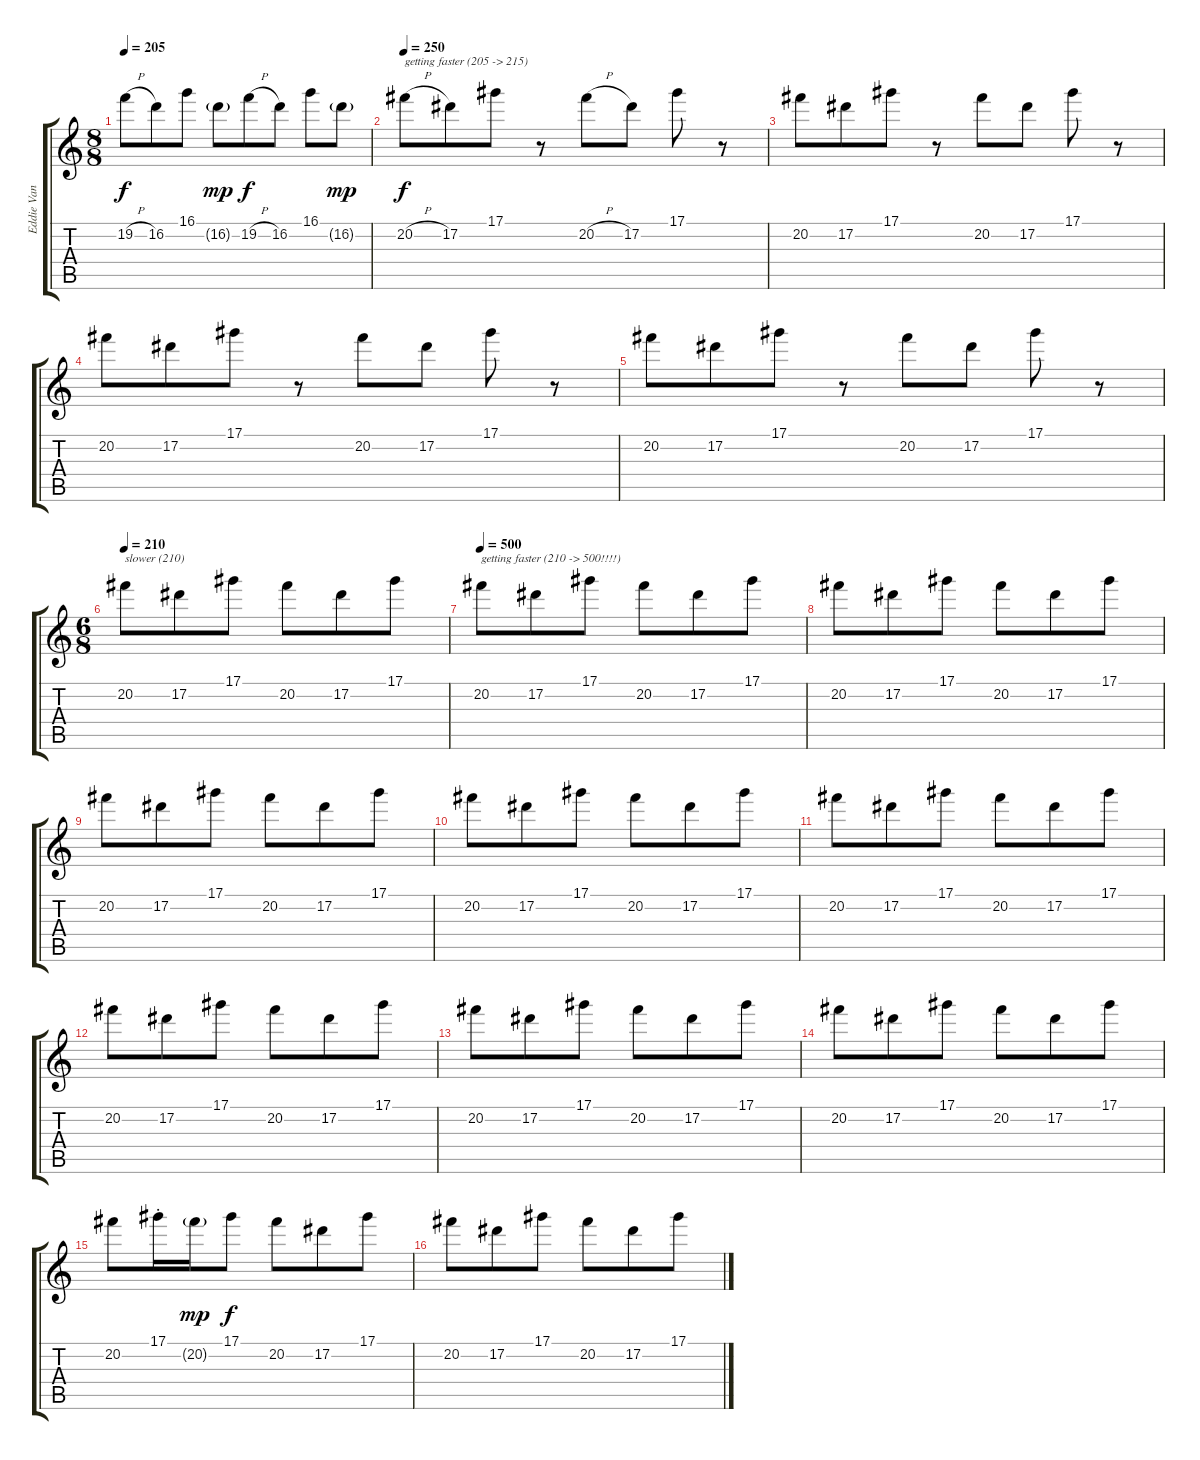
\track ("Eddie Van Halen" "Eddie Van ") {instrument distortionguitar}
\staff {score tabs}
\tuning (Eb4 Bb3 Gb3 Db3 Ab2 Eb2) {hide}
\ts (8 8)
\tempo 205
\clef g2
\ks c
19.2{h}.8{dy f} 16.2.8 16.1.8 16.2{g}.8{dy mp} 19.2{h}.8{dy f} 16.2.8 16.1.8 16.2{g}.8{dy mp} |
\tempo 250
20.2{h}.8{txt "getting faster (205 -> 215)" dy f} 17.2.8 17.1.8 r.8 20.2{h}.8 17.2.8 17.1.8 r.8 |
20.2.8 17.2.8 17.1.8 r.8 20.2.8 17.2.8 17.1.8 r.8 |
20.2.8 17.2.8 17.1.8 r.8 20.2.8 17.2.8 17.1.8 r.8 |
20.2.8 17.2.8 17.1.8 r.8 20.2.8 17.2.8 17.1.8 r.8 |
\ts (6 8)
\tempo 210
20.2.8{txt "slower (210)"} 17.2.8 17.1.8 20.2.8 17.2.8 17.1.8 |
\tempo 500
20.2.8{txt "getting faster (210 -> 500!!!!)"} 17.2.8 17.1.8 20.2.8 17.2.8 17.1.8 |
20.2.8 17.2.8 17.1.8 20.2.8 17.2.8 17.1.8 |
20.2.8 17.2.8 17.1.8 20.2.8 17.2.8 17.1.8 |
20.2.8 17.2.8 17.1.8 20.2.8 17.2.8 17.1.8 |
20.2.8 17.2.8 17.1.8 20.2.8 17.2.8 17.1.8 |
20.2.8 17.2.8 17.1.8 20.2.8 17.2.8 17.1.8 |
20.2.8 17.2.8 17.1.8 20.2.8 17.2.8 17.1.8 |
20.2.8 17.2.8 17.1.8 20.2.8 17.2.8 17.1.8 |
20.2.8 17.1{st}.16 20.2{g}.16{dy mp} 17.1.8{dy f} 20.2.8 17.2.8 17.1.8 |
20.2.8 17.2.8 17.1.8 20.2.8 17.2.8 17.1.8
